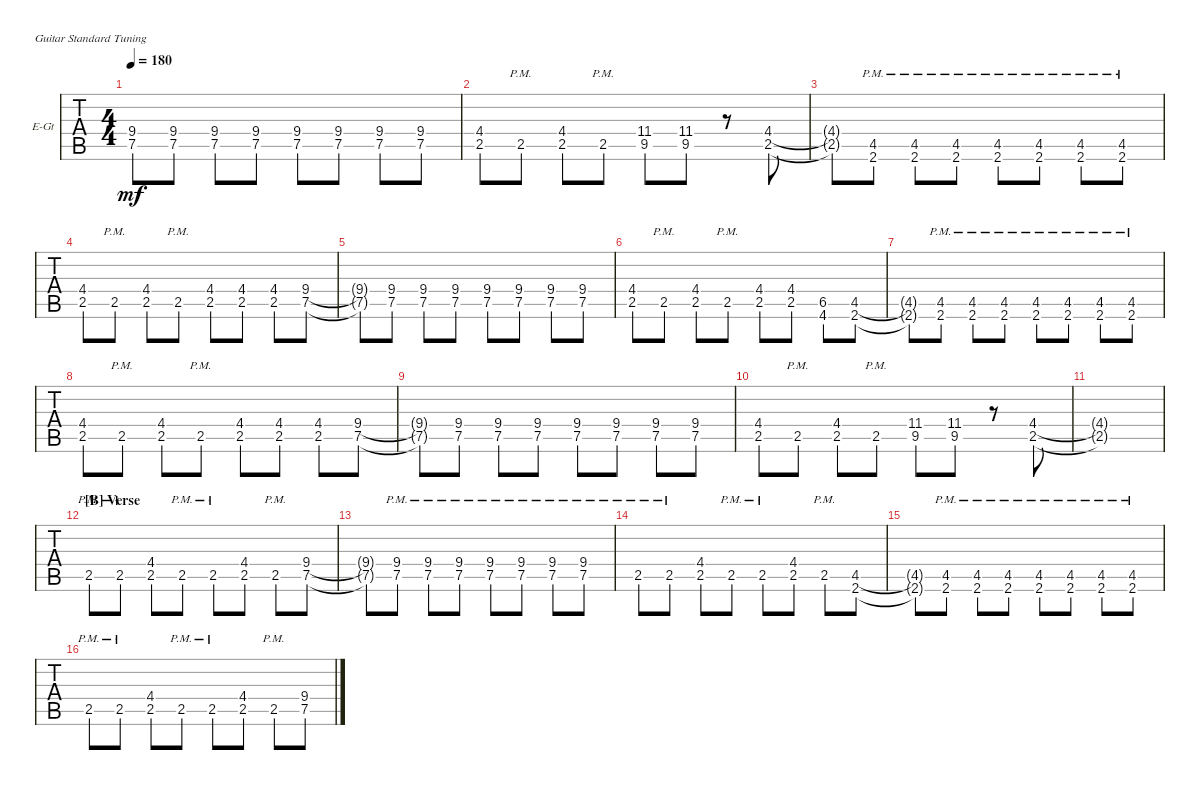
\defaultSystemsLayout 4
\bracketExtendMode groupsimilarinstruments
\firstSystemTrackNameOrientation horizontal
\otherSystemsTrackNameOrientation horizontal
\track ("Cole Train" "E-Gt") {instrument distortionguitar}
\staff {tabs}
\tuning (E4 B3 G3 D3 A2 E2)
\ts (4 4)
\tempo 180
\clef g2
\ks c
(7.5{t} 9.4{t}).8{dy mf} (7.5 9.4).8 (7.5 9.4).8 (7.5 9.4).8 (7.5 9.4).8 (7.5 9.4).8 (7.5 9.4).8 (7.5 9.4).8 |
(2.5 4.4).8 2.5{pm}.8 (2.5 4.4).8 2.5{pm}.8 (9.5 11.4).8 (9.5 11.4).8 r.8 (2.5 4.4).8 |
(2.5{t} 4.4{t}).8 (2.6{pm} 4.5{pm}).8 (2.6{pm} 4.5{pm}).8 (2.6{pm} 4.5{pm}).8 (2.6{pm} 4.5{pm}).8 (2.6{pm} 4.5{pm}).8 (2.6{pm} 4.5{pm}).8 (2.6{pm} 4.5{pm}).8 |
(2.5 4.4).8 2.5{pm}.8 (2.5 4.4).8 2.5{pm}.8 (2.5 4.4).8 (2.5 4.4).8 (2.5 4.4).8 (7.5 9.4).8 |
(7.5{t} 9.4{t}).8 (7.5 9.4).8 (7.5 9.4).8 (7.5 9.4).8 (7.5 9.4).8 (7.5 9.4).8 (7.5 9.4).8 (7.5 9.4).8 |
(2.5 4.4).8 2.5{pm}.8 (2.5 4.4).8 2.5{pm}.8 (2.5 4.4).8 (2.5 4.4).8 (6.5 4.6).8 (4.5 2.6).8 |
(4.5{t} 2.6{t}).8 (4.5{pm} 2.6{pm}).8 (4.5{pm} 2.6{pm}).8 (4.5{pm} 2.6{pm}).8 (4.5{pm} 2.6{pm}).8 (4.5{pm} 2.6{pm}).8 (4.5{pm} 2.6{pm}).8 (4.5{pm} 2.6{pm}).8 |
(2.5 4.4).8 2.5{pm}.8 (2.5 4.4).8 2.5{pm}.8 (2.5 4.4).8 (2.5 4.4).8 (2.5 4.4).8 (7.5 9.4).8 |
(7.5{t} 9.4{t}).8 (7.5 9.4).8 (7.5 9.4).8 (7.5 9.4).8 (7.5 9.4).8 (7.5 9.4).8 (7.5 9.4).8 (7.5 9.4).8 |
(2.5 4.4).8 2.5{pm}.8 (2.5 4.4).8 2.5{pm}.8 (9.5 11.4).8 (9.5 11.4).8 r.8 (2.5 4.4).8 |
(2.5{t} 4.4{t}).1 |
\section ("B" "Verse")
2.5{pm}.8 2.5{pm}.8 (2.5 4.4).8 2.5{pm}.8 2.5{pm}.8 (2.5 4.4).8 2.5{pm}.8 (7.5 9.4).8 |
(7.5{t} 9.4{t}).8 (7.5{pm} 9.4{pm}).8 (7.5{pm} 9.4{pm}).8 (7.5{pm} 9.4{pm}).8 (7.5{pm} 9.4{pm}).8 (7.5{pm} 9.4{pm}).8 (7.5{pm} 9.4{pm}).8 (7.5{pm} 9.4{pm}).8 |
2.5{pm}.8 2.5{pm}.8 (2.5 4.4).8 2.5{pm}.8 2.5{pm}.8 (2.5 4.4).8 2.5{pm}.8 (4.5 2.6).8 |
(4.5{t} 2.6{t}).8 (4.5{pm} 2.6{pm}).8 (4.5{pm} 2.6{pm}).8 (4.5{pm} 2.6{pm}).8 (4.5{pm} 2.6{pm}).8 (4.5{pm} 2.6{pm}).8 (4.5{pm} 2.6{pm}).8 (4.5{pm} 2.6{pm}).8 |
2.5{pm}.8 2.5{pm}.8 (2.5 4.4).8 2.5{pm}.8 2.5{pm}.8 (2.5 4.4).8 2.5{pm}.8 (7.5 9.4).8
